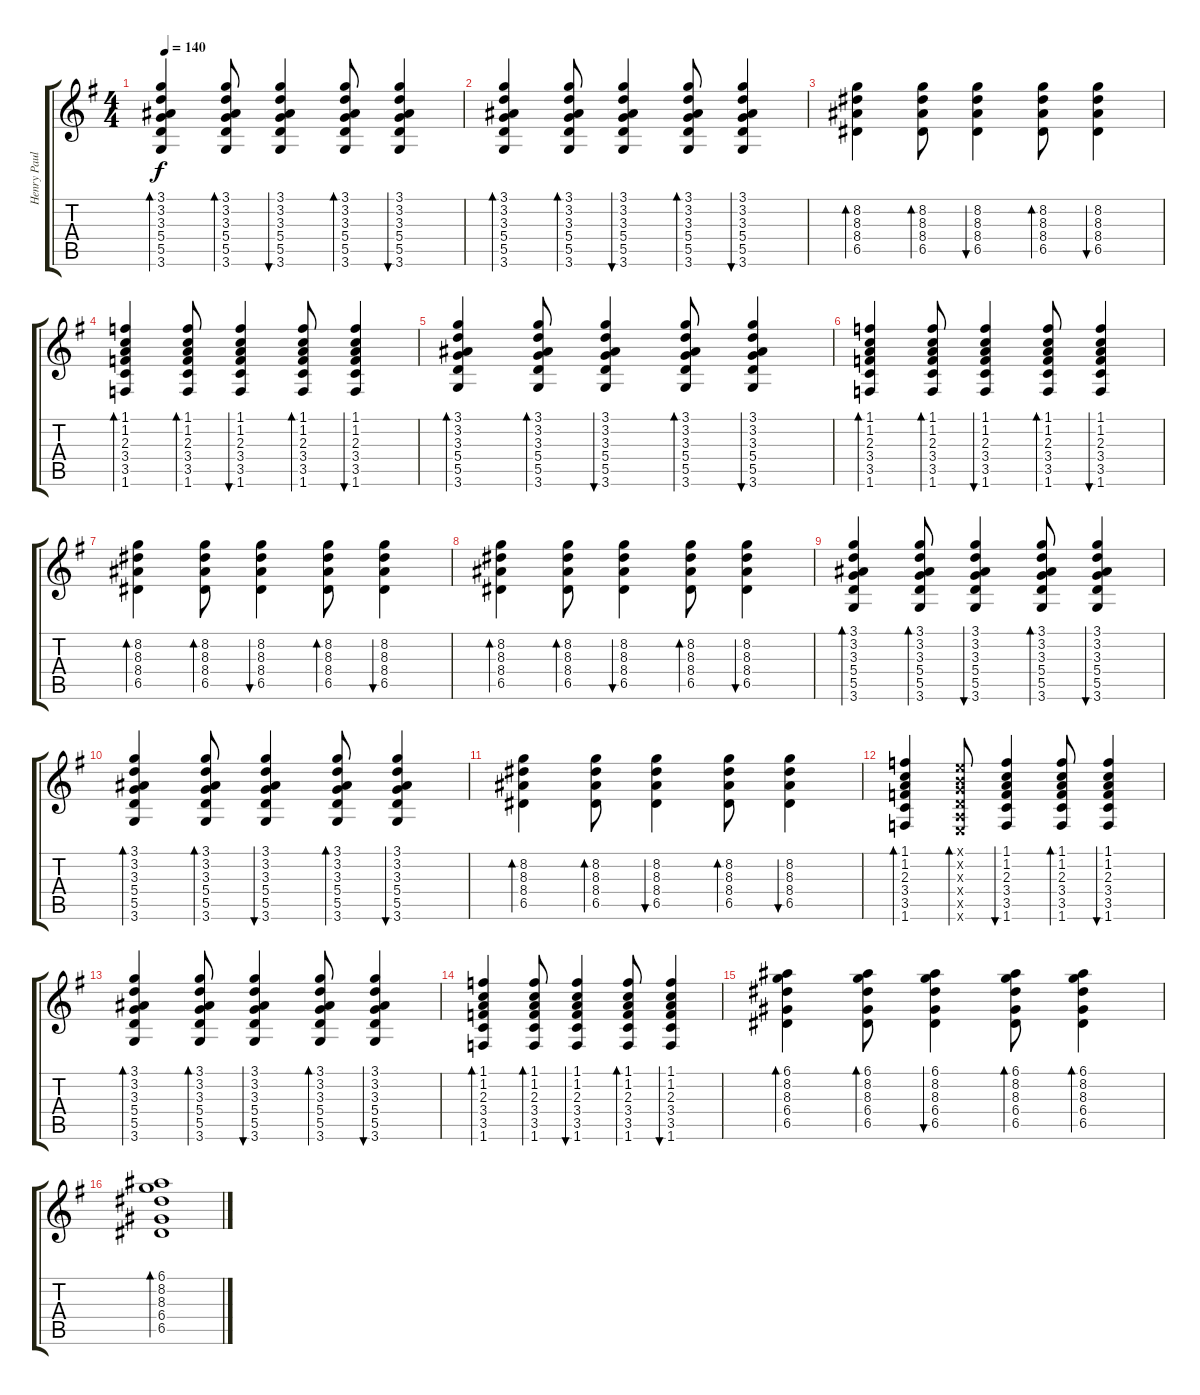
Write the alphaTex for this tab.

\track ("Henry Paul Guitar" "Henry Paul") {instrument electricguitarclean}
\staff {score tabs}
\tuning (E4 B3 G3 D3 A2 E2) {hide}
\ts (4 4)
\tempo 140
\clef g2
\ks g
(3.1 3.2 3.3 5.4 5.5 3.6).4{bd 60 dy f} (3.1 3.2 3.3 5.4 5.5 3.6).8{bd 30} (3.1 3.2 3.3 5.4 5.5 3.6).4{bu 30} (3.1 3.2 3.3 5.4 5.5 3.6).8{bd 30} (3.1 3.2 3.3 5.4 5.5 3.6).4{bu 30} |
(3.1 3.2 3.3 5.4 5.5 3.6).4{bd 60} (3.1 3.2 3.3 5.4 5.5 3.6).8{bd 30} (3.1 3.2 3.3 5.4 5.5 3.6).4{bu 30} (3.1 3.2 3.3 5.4 5.5 3.6).8{bd 30} (3.1 3.2 3.3 5.4 5.5 3.6).4{bu 30} |
(8.2 8.3 8.4 6.5).4{bd 120} (8.2 8.3 8.4 6.5).8{bd 60} (8.2 8.3 8.4 6.5).4{bu 60} (8.2 8.3 8.4 6.5).8{bd 60} (8.2 8.3 8.4 6.5).4{bu 60} |
(1.1 1.2 2.3 3.4 3.5 1.6).4{bd 120} (1.1 1.2 2.3 3.4 3.5 1.6).8{bd 60} (1.1 1.2 2.3 3.4 3.5 1.6).4{bu 60} (1.1 1.2 2.3 3.4 3.5 1.6).8{bd 60} (1.1 1.2 2.3 3.4 3.5 1.6).4{bu 60} |
(3.1 3.2 3.3 5.4 5.5 3.6).4{bd 60} (3.1 3.2 3.3 5.4 5.5 3.6).8{bd 30} (3.1 3.2 3.3 5.4 5.5 3.6).4{bu 30} (3.1 3.2 3.3 5.4 5.5 3.6).8{bd 30} (3.1 3.2 3.3 5.4 5.5 3.6).4{bu 30} |
(1.1 1.2 2.3 3.4 3.5 1.6).4{bd 120} (1.1 1.2 2.3 3.4 3.5 1.6).8{bd 60} (1.1 1.2 2.3 3.4 3.5 1.6).4{bu 60} (1.1 1.2 2.3 3.4 3.5 1.6).8{bd 60} (1.1 1.2 2.3 3.4 3.5 1.6).4{bu 60} |
(8.2 8.3 8.4 6.5).4{bd 120} (8.2 8.3 8.4 6.5).8{bd 60} (8.2 8.3 8.4 6.5).4{bu 60} (8.2 8.3 8.4 6.5).8{bd 60} (8.2 8.3 8.4 6.5).4{bu 60} |
(8.2 8.3 8.4 6.5).4{bd 120} (8.2 8.3 8.4 6.5).8{bd 60} (8.2 8.3 8.4 6.5).4{bu 60} (8.2 8.3 8.4 6.5).8{bd 60} (8.2 8.3 8.4 6.5).4{bu 60} |
(3.1 3.2 3.3 5.4 5.5 3.6).4{bd 60} (3.1 3.2 3.3 5.4 5.5 3.6).8{bd 30} (3.1 3.2 3.3 5.4 5.5 3.6).4{bu 30} (3.1 3.2 3.3 5.4 5.5 3.6).8{bd 30} (3.1 3.2 3.3 5.4 5.5 3.6).4{bu 30} |
(3.1 3.2 3.3 5.4 5.5 3.6).4{bd 60} (3.1 3.2 3.3 5.4 5.5 3.6).8{bd 30} (3.1 3.2 3.3 5.4 5.5 3.6).4{bu 30} (3.1 3.2 3.3 5.4 5.5 3.6).8{bd 30} (3.1 3.2 3.3 5.4 5.5 3.6).4{bu 30} |
(8.2 8.3 8.4 6.5).4{bd 120} (8.2 8.3 8.4 6.5).8{bd 60} (8.2 8.3 8.4 6.5).4{bu 60} (8.2 8.3 8.4 6.5).8{bd 60} (8.2 8.3 8.4 6.5).4{bu 60} |
(1.1 1.2 2.3 3.4 3.5 1.6).4{bd 120} (0.1{x} 0.2{x} 0.3{x} 0.4{x} 0.5{x} 0.6{x}).8{bd 60} (1.1 1.2 2.3 3.4 3.5 1.6).4{bu 60} (1.1 1.2 2.3 3.4 3.5 1.6).8{bd 60} (1.1 1.2 2.3 3.4 3.5 1.6).4{bu 60} |
(3.1 3.2 3.3 5.4 5.5 3.6).4{bd 60} (3.1 3.2 3.3 5.4 5.5 3.6).8{bd 30} (3.1 3.2 3.3 5.4 5.5 3.6).4{bu 30} (3.1 3.2 3.3 5.4 5.5 3.6).8{bd 30} (3.1 3.2 3.3 5.4 5.5 3.6).4{bu 30} |
(1.1 1.2 2.3 3.4 3.5 1.6).4{bd 120} (1.1 1.2 2.3 3.4 3.5 1.6).8{bd 60} (1.1 1.2 2.3 3.4 3.5 1.6).4{bu 60} (1.1 1.2 2.3 3.4 3.5 1.6).8{bd 60} (1.1 1.2 2.3 3.4 3.5 1.6).4{bu 60} |
(6.1 8.2 8.3 6.4 6.5).4{bd 120} (6.1 8.2 8.3 6.4 6.5).8{bd 60} (6.1 8.2 8.3 6.4 6.5).4{bu 60} (6.1 8.2 8.3 6.4 6.5).8{bd 60} (6.1 8.2 8.3 6.4 6.5).4{bd 60} |
(6.1 8.2 8.3 6.4 6.5).1{bd 480}
